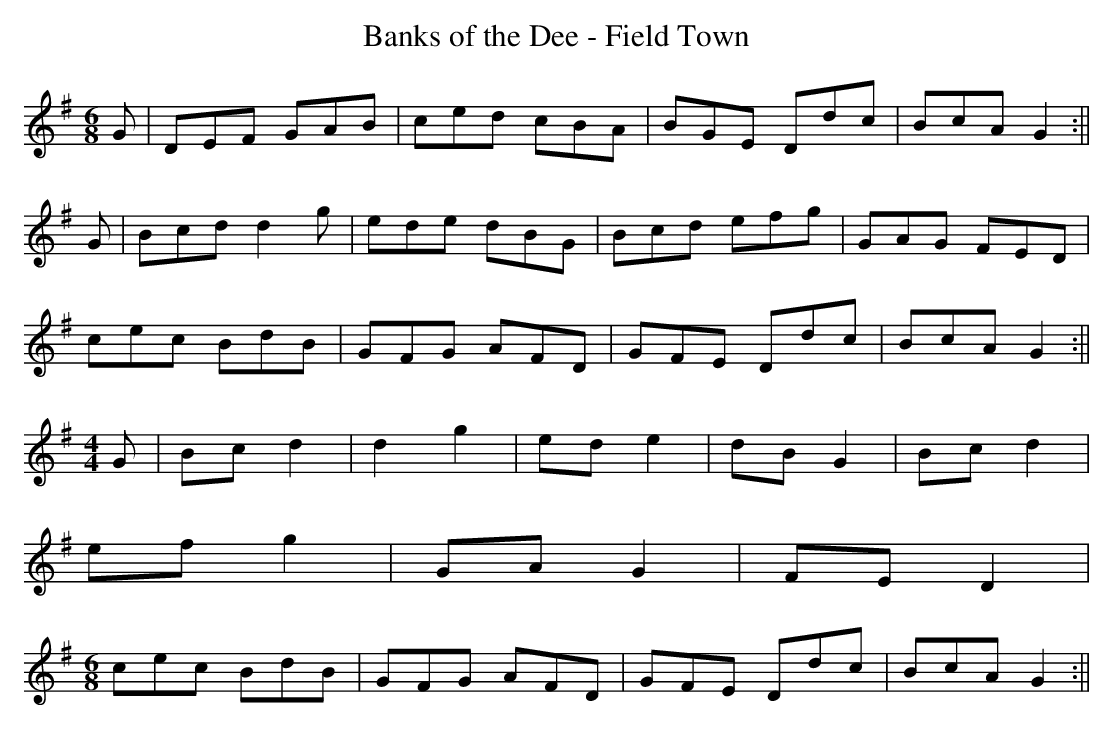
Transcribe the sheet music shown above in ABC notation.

X:1
T:Banks of the Dee - Field Town
M:6/8
L:1/8
K:G
G|DEF GAB|ced cBA|BGE Ddc|BcA G2:||
G|Bcd d2 g|ede dBG|Bcd efg|GAG FED|
cec BdB|GFG AFD|GFE Ddc|BcA G2:||
M:4/4
G|Bc d2|d2 g2|ed e2|dB G2|Bc d2|
ef g2|GA G2|FE D2|
M:6/8
cec BdB|GFG AFD|GFE Ddc|BcA G2:||
